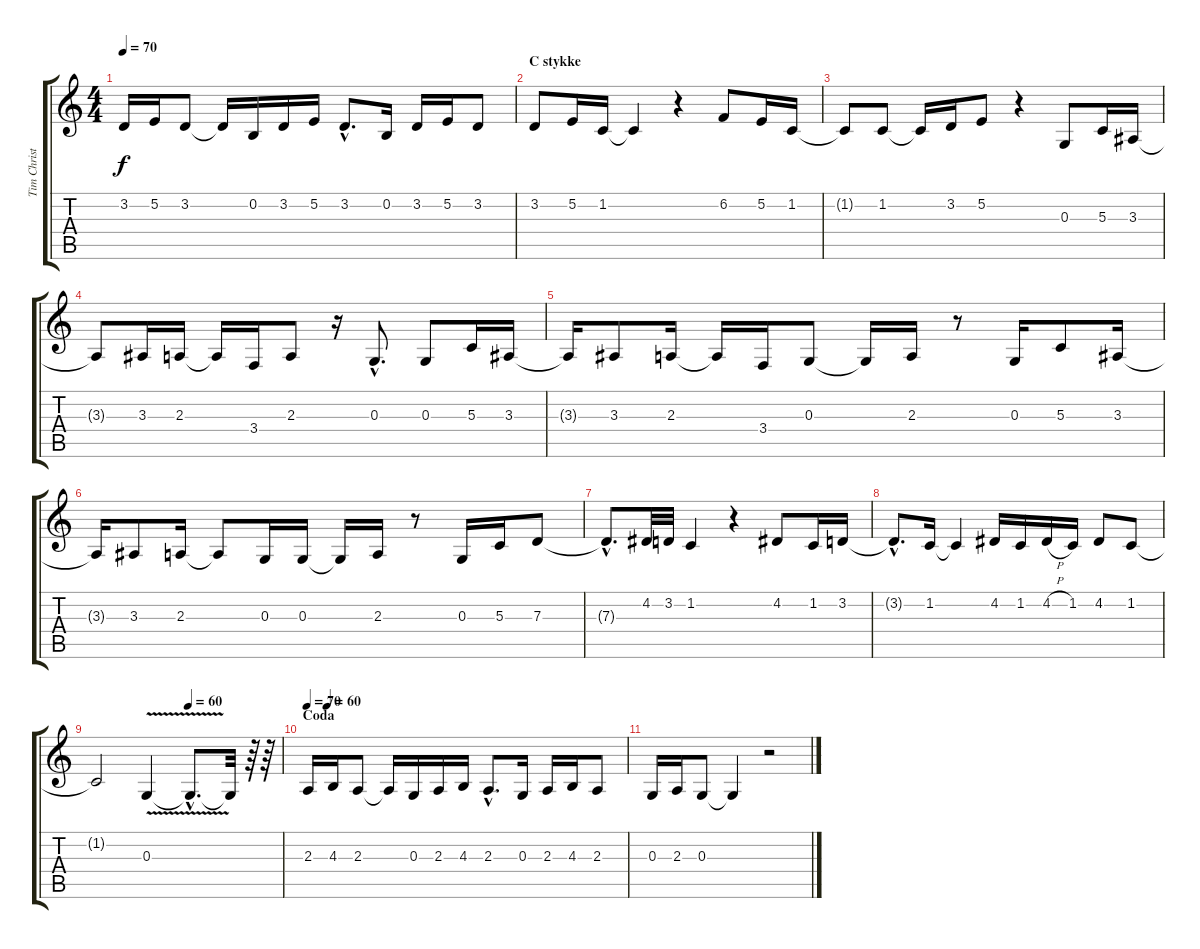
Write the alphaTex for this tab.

\track ("Tim Christensen (Vocal)" "Tim Christ") {instrument oboe}
\staff {score tabs}
\tuning (E4 B3 G3 D3 A2 E2) {hide}
\ts (4 4)
\tempo 70
\clef g2
\ks c
3.2.16{dy f} 5.2.16 3.2.8 3.2{t}.16 0.2.16 3.2.16 5.2.16 3.2{hac}.8{d} 0.2.16 3.2.16 5.2.16 3.2.8 |
\section ("" "C stykke")
3.2.8 5.2.16 1.2.16 1.2{t}.4 r.4 6.2.8 5.2.16 1.2.16 |
1.2{t}.8 1.2.8 1.2{t}.16 3.2.16 5.2.8 r.4 0.3.8 5.3.16 3.3.16 |
3.3{t}.8 3.3.16 2.3.16 2.3{t}.16 3.4.16 2.3.8 r.16 0.3{hac}.8{d} 0.3.8 5.3.16 3.3.16 |
3.3{t}.16 3.3.8 2.3.16 2.3{t}.16 3.4.16 0.3.8 0.3{t}.16 2.3.16 r.8 0.3.16 5.3.8 3.3.16 |
3.3{t}.16 3.3.8 2.3.16 2.3{t}.8 0.3.16 0.3.16 0.3{t}.16 2.3.16 r.8 0.3.16 5.3.16 7.3.8 |
7.3{hac t}.8{d} 4.2.32 3.2.32 1.2.4 r.4 4.2.8 1.2.16 3.2.16 |
3.2{hac t}.8{d} 1.2.16 1.2{t}.4 4.2.16 1.2.16 4.2{h}.16 1.2.16 4.2.8 1.2.8 |
\tempo (60 0.5)
1.2{t}.2 0.3{v}.4 0.3{hac t}.8{d} 0.3{t}.32 r.64 r.64 |
\section ("" "Coda")
\tempo 70
\tempo (60 0.0625)
2.3.16 4.3.16 2.3.8 2.3{t}.16 0.3.16 2.3.16 4.3.16 2.3{hac}.8{d} 0.3.16 2.3.16 4.3.16 2.3.8 |
0.3.16 2.3.16 0.3.8 0.3{t}.4 r.2
